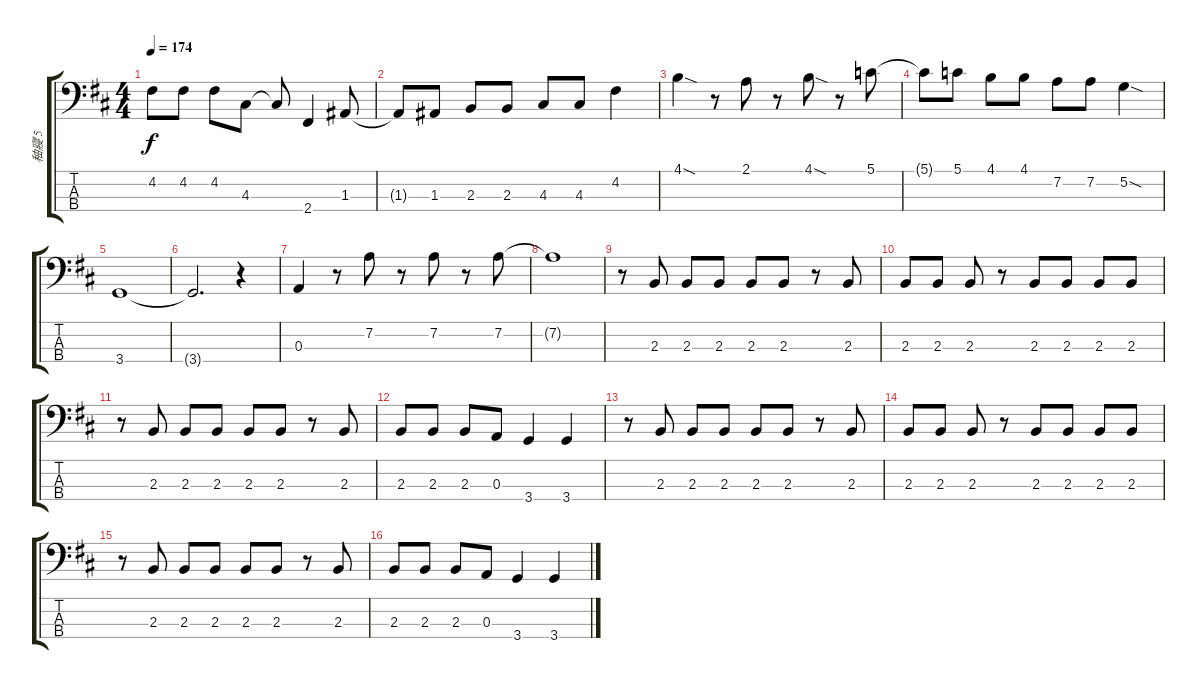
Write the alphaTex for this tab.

\track ("秞寢 5" "秞寢 5") {instrument electricbassfinger}
\staff {score tabs}
\tuning (G2 D2 A1 E1) {hide}
\ts (4 4)
\tempo 174
\clef f4
\ks d
4.2.8{dy f} 4.2.8 4.2.8 4.3.8 4.3{t}.8 2.4.4 1.3.8 |
1.3{t}.8 1.3.8 2.3.8 2.3.8 4.3.8 4.3.8 4.2.4 |
4.1{sod}.4 r.8 2.1.8 r.8 4.1{sod}.8 r.8 5.1.8 |
5.1{t}.8 5.1.8 4.1.8 4.1.8 7.2.8 7.2.8 5.2{sod}.4 |
3.4.1 |
3.4{t}.2{d} r.4 |
0.3.4 r.8 7.2.8 r.8 7.2.8 r.8 7.2.8 |
7.2{t}.1 |
r.8 2.3.8 2.3.8 2.3.8 2.3.8 2.3.8 r.8 2.3.8 |
2.3.8 2.3.8 2.3.8 r.8 2.3.8 2.3.8 2.3.8 2.3.8 |
r.8 2.3.8 2.3.8 2.3.8 2.3.8 2.3.8 r.8 2.3.8 |
2.3.8 2.3.8 2.3.8 0.3.8 3.4.4 3.4.4 |
r.8 2.3.8 2.3.8 2.3.8 2.3.8 2.3.8 r.8 2.3.8 |
2.3.8 2.3.8 2.3.8 r.8 2.3.8 2.3.8 2.3.8 2.3.8 |
r.8 2.3.8 2.3.8 2.3.8 2.3.8 2.3.8 r.8 2.3.8 |
2.3.8 2.3.8 2.3.8 0.3.8 3.4.4 3.4.4
